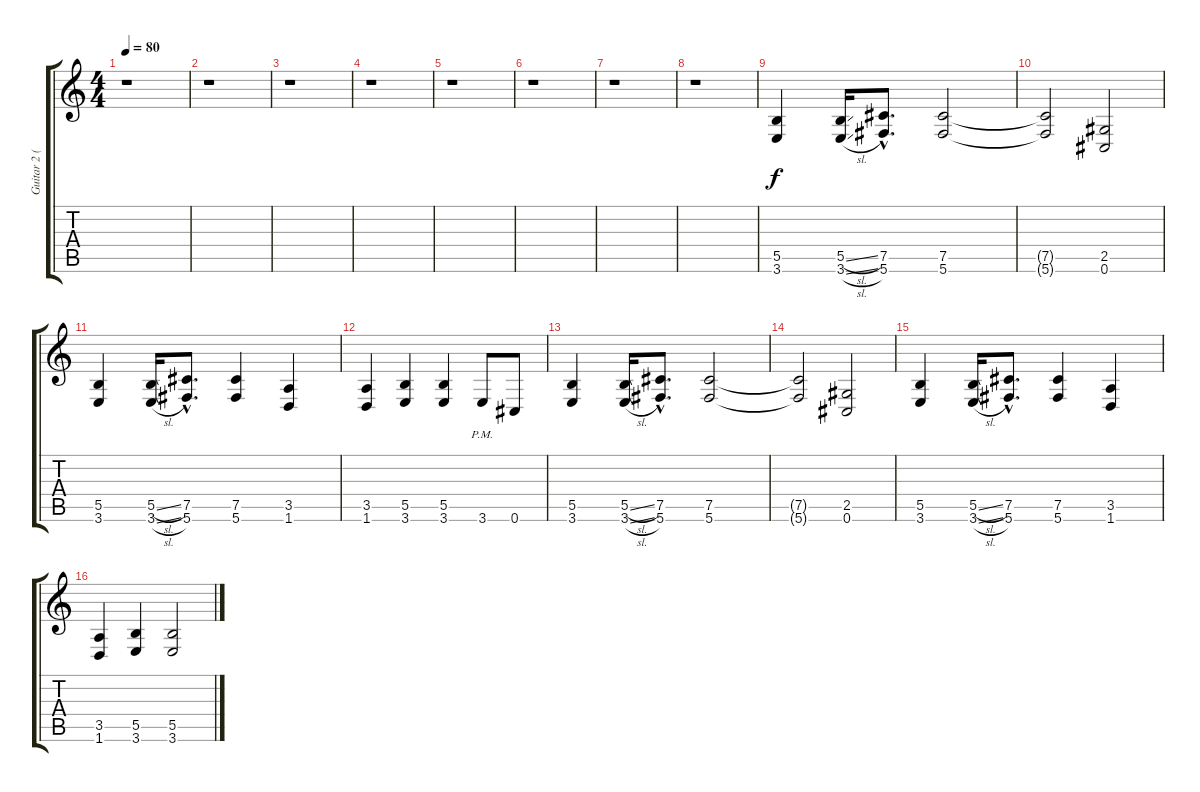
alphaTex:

\track ("Guitar 2 (Distortion)" "Guitar 2 (") {instrument distortionguitar}
\staff {score tabs}
\tuning (Db4 Ab3 E3 B2 Gb2 Db2) {hide}
\ts (4 4)
\tempo 80
\clef g2
\ks c
r.1{dy f instrument distortionguitar} |
r.1 |
r.1 |
r.1 |
r.1 |
r.1 |
r.1 |
r.1 |
(5.5 3.6).4 (5.5{sl} 3.6{sl}).16 (7.5{hac} 5.6{hac}).8{d} (7.5 5.6).2 |
(7.5{t} 5.6{t}).2 (2.5 0.6).2 |
(5.5 3.6).4 (5.5{sl} 3.6{sl}).16 (7.5{hac} 5.6{hac}).8{d} (7.5 5.6).4 (3.5 1.6).4 |
(3.5 1.6).4 (5.5 3.6).4 (5.5 3.6).4 3.6{pm}.8 0.6.8 |
(5.5 3.6).4 (5.5{sl} 3.6{sl}).16 (7.5{hac} 5.6{hac}).8{d} (7.5 5.6).2 |
(7.5{t} 5.6{t}).2 (2.5 0.6).2 |
(5.5 3.6).4 (5.5{sl} 3.6{sl}).16 (7.5{hac} 5.6{hac}).8{d} (7.5 5.6).4 (3.5 1.6).4 |
(3.5 1.6).4 (5.5 3.6).4 (5.5 3.6).2
